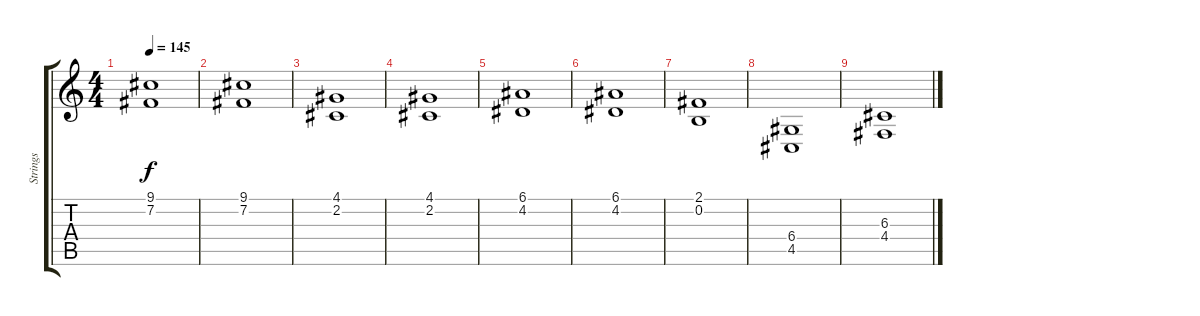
\track ("Strings" "Strings") {instrument stringensemble1}
\staff {score tabs}
\tuning (E4 B3 G3 D3 A2 E2) {hide}
\ts (4 4)
\tempo 145
\clef g2
\ks c
(9.1 7.2).1{dy f} |
(9.1 7.2).1 |
(4.1 2.2).1 |
(4.1 2.2).1 |
(6.1 4.2).1 |
(6.1 4.2).1 |
(2.1 0.2).1 |
(6.4 4.5).1 |
(6.3 4.4).1
